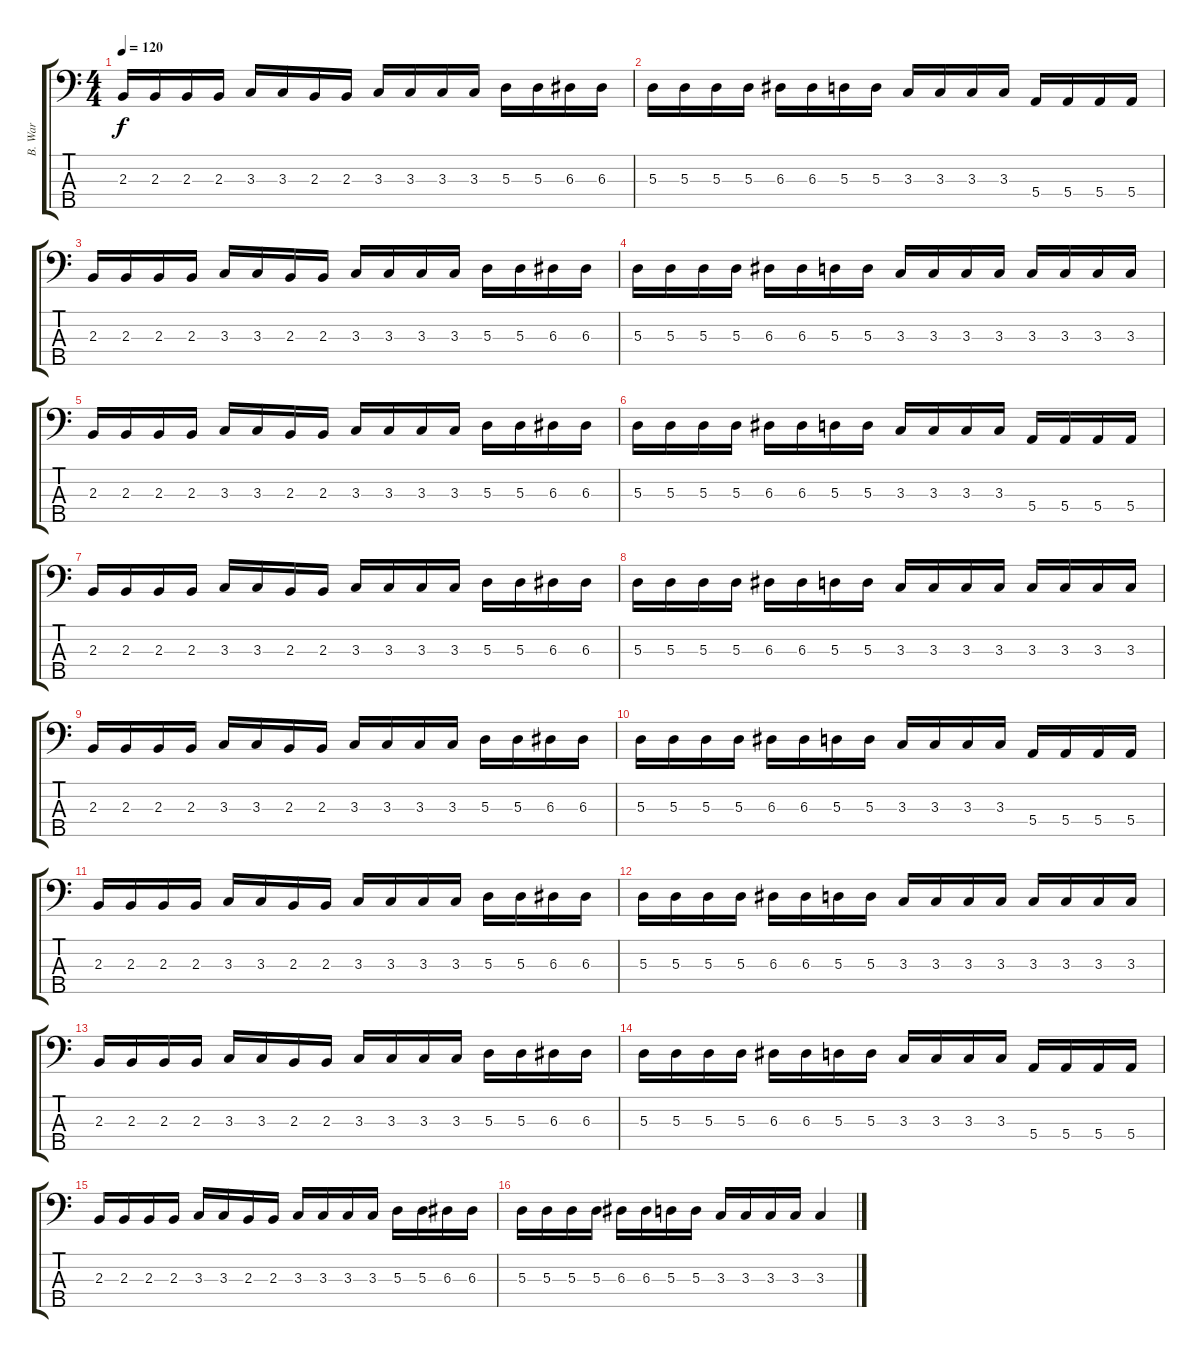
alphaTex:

\track ("B. War " "B. War ") {instrument electricbassfinger}
\staff {score tabs}
\tuning (G2 D2 A1 E1 B0) {hide}
\ts (4 4)
\tempo 120
\clef f4
\ks c
2.3.16{dy f volume 9} 2.3.16 2.3.16 2.3.16 3.3.16 3.3.16 2.3.16 2.3.16 3.3.16 3.3.16 3.3.16 3.3.16 5.3.16 5.3.16 6.3.16 6.3.16 |
5.3.16 5.3.16 5.3.16 5.3.16 6.3.16 6.3.16 5.3.16 5.3.16 3.3.16 3.3.16 3.3.16 3.3.16 5.4.16 5.4.16 5.4.16 5.4.16 |
2.3.16 2.3.16 2.3.16 2.3.16 3.3.16 3.3.16 2.3.16 2.3.16 3.3.16 3.3.16 3.3.16 3.3.16 5.3.16 5.3.16 6.3.16 6.3.16 |
5.3.16 5.3.16 5.3.16 5.3.16 6.3.16 6.3.16 5.3.16 5.3.16 3.3.16 3.3.16 3.3.16 3.3.16 3.3.16 3.3.16 3.3.16 3.3.16 |
2.3.16 2.3.16 2.3.16 2.3.16 3.3.16 3.3.16 2.3.16 2.3.16 3.3.16 3.3.16 3.3.16 3.3.16 5.3.16 5.3.16 6.3.16 6.3.16 |
5.3.16 5.3.16 5.3.16 5.3.16 6.3.16 6.3.16 5.3.16 5.3.16 3.3.16 3.3.16 3.3.16 3.3.16 5.4.16 5.4.16 5.4.16 5.4.16 |
2.3.16 2.3.16 2.3.16 2.3.16 3.3.16 3.3.16 2.3.16 2.3.16 3.3.16 3.3.16 3.3.16 3.3.16 5.3.16 5.3.16 6.3.16 6.3.16 |
5.3.16 5.3.16 5.3.16 5.3.16 6.3.16 6.3.16 5.3.16 5.3.16 3.3.16 3.3.16 3.3.16 3.3.16 3.3.16 3.3.16 3.3.16 3.3.16 |
2.3.16 2.3.16 2.3.16 2.3.16 3.3.16 3.3.16 2.3.16 2.3.16 3.3.16 3.3.16 3.3.16 3.3.16 5.3.16 5.3.16 6.3.16 6.3.16 |
5.3.16 5.3.16 5.3.16 5.3.16 6.3.16 6.3.16 5.3.16 5.3.16 3.3.16 3.3.16 3.3.16 3.3.16 5.4.16 5.4.16 5.4.16 5.4.16 |
2.3.16 2.3.16 2.3.16 2.3.16 3.3.16 3.3.16 2.3.16 2.3.16 3.3.16 3.3.16 3.3.16 3.3.16 5.3.16 5.3.16 6.3.16 6.3.16 |
5.3.16 5.3.16 5.3.16 5.3.16 6.3.16 6.3.16 5.3.16 5.3.16 3.3.16 3.3.16 3.3.16 3.3.16 3.3.16 3.3.16 3.3.16 3.3.16 |
2.3.16 2.3.16 2.3.16 2.3.16 3.3.16 3.3.16 2.3.16 2.3.16 3.3.16 3.3.16 3.3.16 3.3.16 5.3.16 5.3.16 6.3.16 6.3.16 |
5.3.16 5.3.16 5.3.16 5.3.16 6.3.16 6.3.16 5.3.16 5.3.16 3.3.16 3.3.16 3.3.16 3.3.16 5.4.16 5.4.16 5.4.16 5.4.16 |
2.3.16 2.3.16 2.3.16 2.3.16 3.3.16 3.3.16 2.3.16 2.3.16 3.3.16 3.3.16 3.3.16 3.3.16 5.3.16 5.3.16 6.3.16 6.3.16 |
5.3.16 5.3.16 5.3.16 5.3.16 6.3.16 6.3.16 5.3.16 5.3.16 3.3.16 3.3.16 3.3.16 3.3.16 3.3.4
